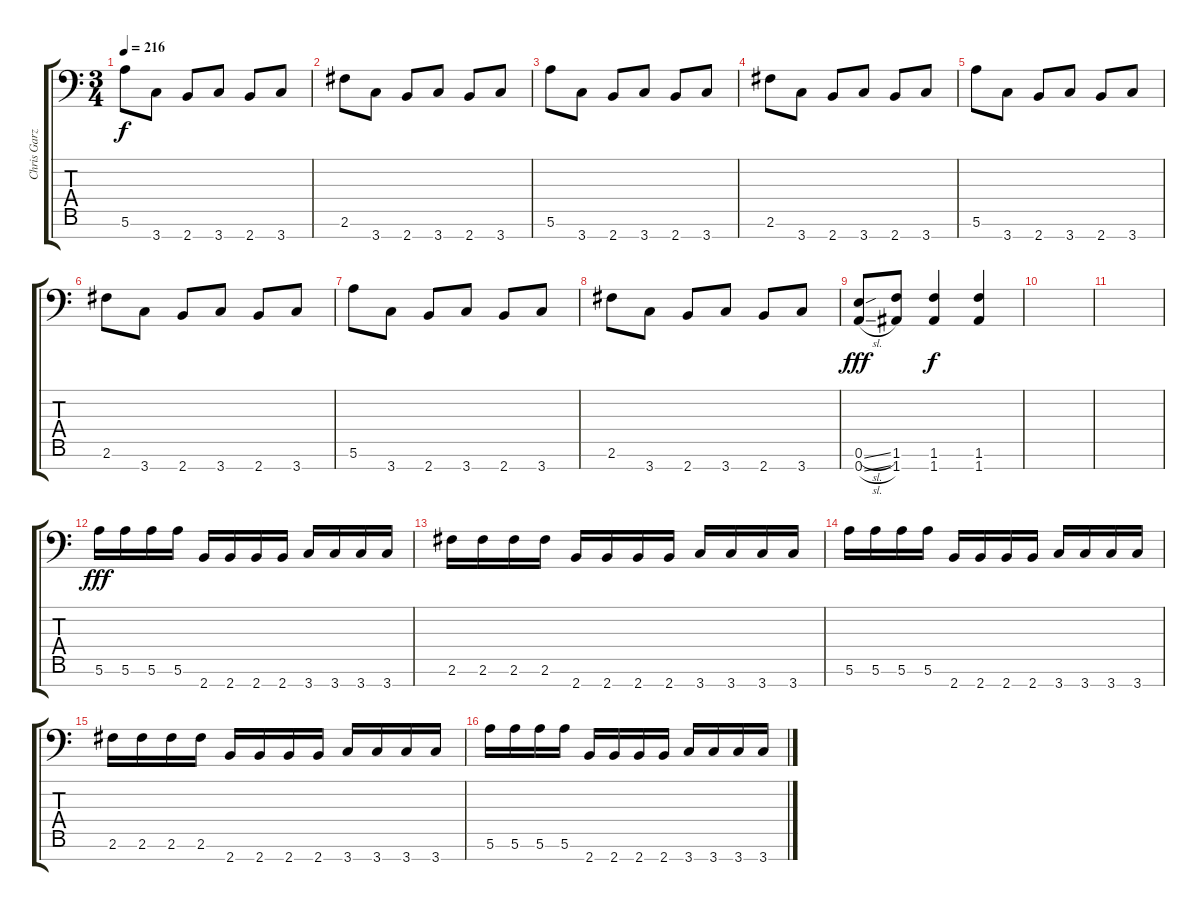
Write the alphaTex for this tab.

\track ("Chris Garza" "Chris Garz") {instrument distortionguitar}
\staff {score tabs}
\tuning (E4 B3 G3 D3 A2 E2 A1) {hide}
\ts (3 4)
\tempo 216
\clef f4
\ks c
5.6.8{dy f} 3.7.8 2.7.8 3.7.8 2.7.8 3.7.8 |
2.6.8 3.7.8 2.7.8 3.7.8 2.7.8 3.7.8 |
5.6.8 3.7.8 2.7.8 3.7.8 2.7.8 3.7.8 |
2.6.8 3.7.8 2.7.8 3.7.8 2.7.8 3.7.8 |
5.6.8 3.7.8 2.7.8 3.7.8 2.7.8 3.7.8 |
2.6.8 3.7.8 2.7.8 3.7.8 2.7.8 3.7.8 |
5.6.8 3.7.8 2.7.8 3.7.8 2.7.8 3.7.8 |
2.6.8 3.7.8 2.7.8 3.7.8 2.7.8 3.7.8 |
(0.6{sl} 0.7{sl}).8{dy fff} (1.6 1.7).8 (1.6 1.7).4{dy f} (1.6 1.7).4 |
|
|
5.6.16{dy fff} 5.6.16 5.6.16 5.6.16 2.7.16 2.7.16 2.7.16 2.7.16 3.7.16 3.7.16 3.7.16 3.7.16 |
2.6.16 2.6.16 2.6.16 2.6.16 2.7.16 2.7.16 2.7.16 2.7.16 3.7.16 3.7.16 3.7.16 3.7.16 |
5.6.16 5.6.16 5.6.16 5.6.16 2.7.16 2.7.16 2.7.16 2.7.16 3.7.16 3.7.16 3.7.16 3.7.16 |
2.6.16 2.6.16 2.6.16 2.6.16 2.7.16 2.7.16 2.7.16 2.7.16 3.7.16 3.7.16 3.7.16 3.7.16 |
5.6.16 5.6.16 5.6.16 5.6.16 2.7.16 2.7.16 2.7.16 2.7.16 3.7.16 3.7.16 3.7.16 3.7.16
